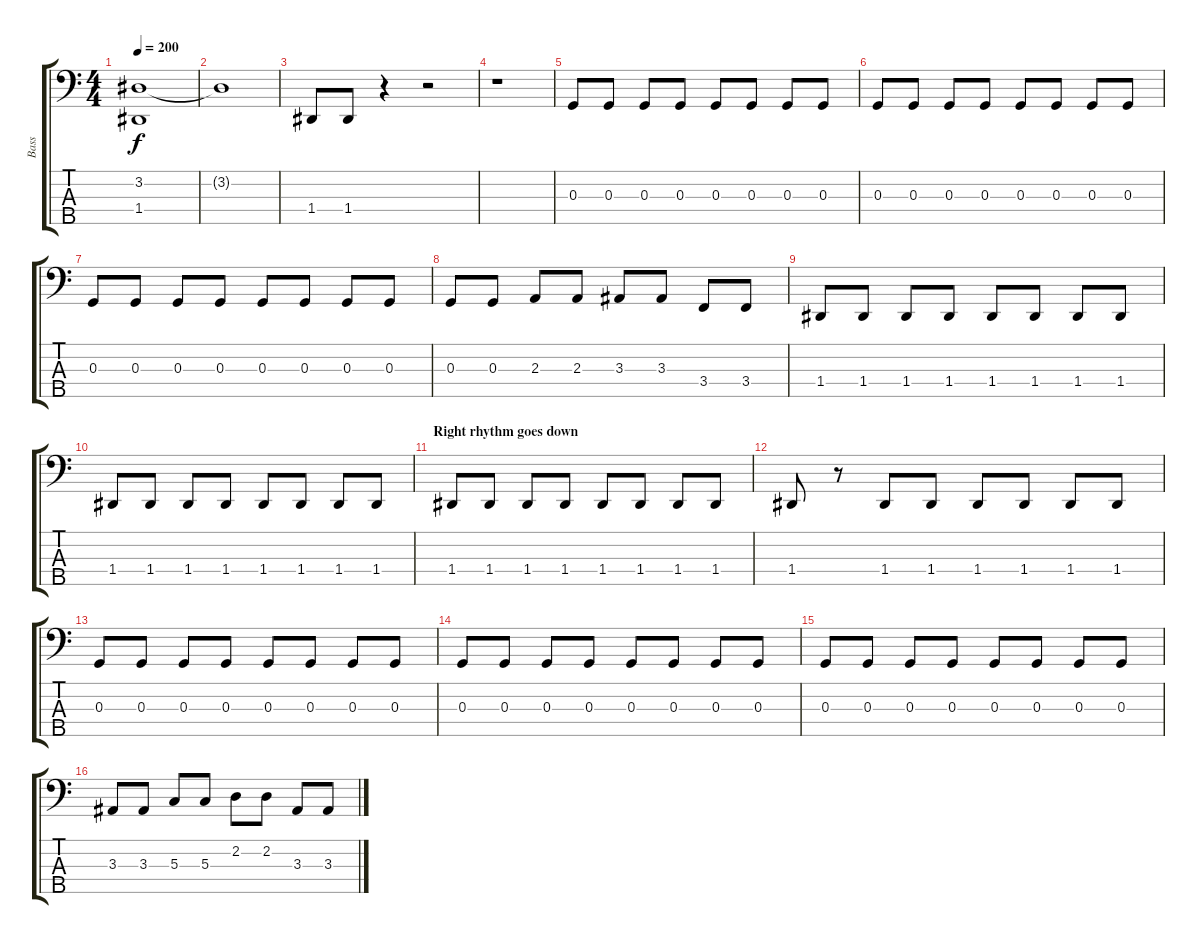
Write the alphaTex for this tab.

\track ("Bass" "Bass") {instrument electricbasspick}
\staff {score tabs}
\tuning (F2 C2 G1 D1 A0) {hide}
\ts (4 4)
\tempo 200
\clef f4
\ks c
(3.2 1.4).1{dy f} |
3.2{t}.1 |
1.4.8 1.4.8 r.4 r.2 |
r.1 |
0.3.8 0.3.8 0.3.8 0.3.8 0.3.8 0.3.8 0.3.8 0.3.8 |
0.3.8 0.3.8 0.3.8 0.3.8 0.3.8 0.3.8 0.3.8 0.3.8 |
0.3.8 0.3.8 0.3.8 0.3.8 0.3.8 0.3.8 0.3.8 0.3.8 |
0.3.8 0.3.8 2.3.8 2.3.8 3.3.8 3.3.8 3.4.8 3.4.8 |
1.4.8 1.4.8 1.4.8 1.4.8 1.4.8 1.4.8 1.4.8 1.4.8 |
1.4.8 1.4.8 1.4.8 1.4.8 1.4.8 1.4.8 1.4.8 1.4.8 |
\section ("" "Right rhythm goes down")
1.4.8 1.4.8 1.4.8 1.4.8 1.4.8 1.4.8 1.4.8 1.4.8 |
1.4.8 r.8 1.4.8 1.4.8 1.4.8 1.4.8 1.4.8 1.4.8 |
0.3.8 0.3.8 0.3.8 0.3.8 0.3.8 0.3.8 0.3.8 0.3.8 |
0.3.8 0.3.8 0.3.8 0.3.8 0.3.8 0.3.8 0.3.8 0.3.8 |
0.3.8 0.3.8 0.3.8 0.3.8 0.3.8 0.3.8 0.3.8 0.3.8 |
3.3.8 3.3.8 5.3.8 5.3.8 2.2.8 2.2.8 3.3.8 3.3.8
